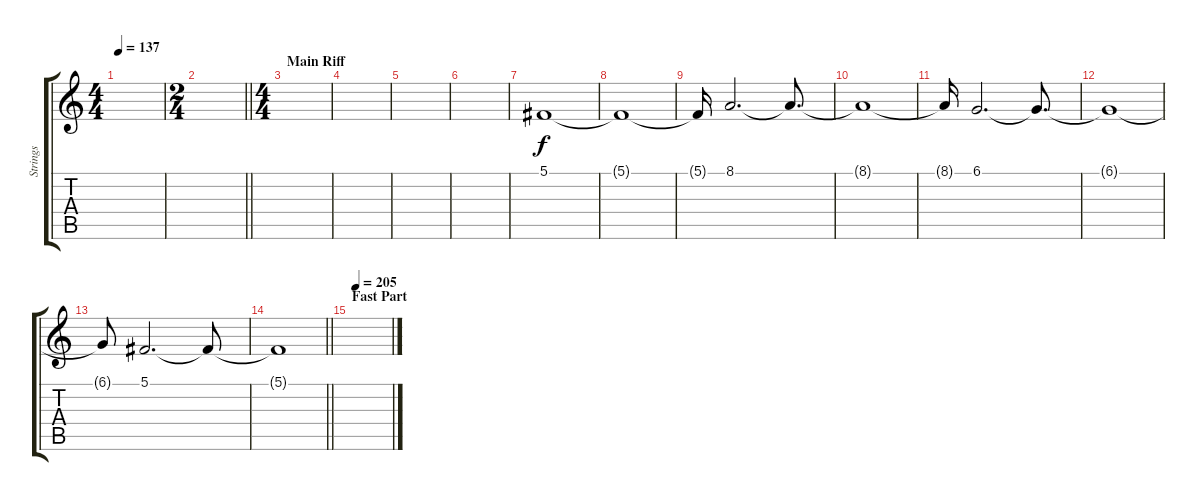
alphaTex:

\track ("Strings" "Strings") {instrument tremolostrings}
\staff {score tabs}
\tuning (Db4 Ab3 E3 B2 Gb2 B1) {hide}
\ts (4 4)
\tempo 137
\clef g2
\ks c
|
\ts (2 4)
\barLineRight lightlight
|
\ts (4 4)
\section ("" "Main Riff")
|
|
|
|
5.1.1{dy f} |
5.1{t}.1 |
5.1{t}.16 8.1.2{d} 8.1{t}.8{d} |
8.1{t}.1 |
8.1{t}.16 6.1.2{d} 6.1{t}.8{d} |
6.1{t}.1 |
6.1{t}.8 5.1.2{d} 5.1{t}.8 |
\barLineRight lightlight
5.1{t}.1 |
\section ("" "Fast Part")
\tempo (205 0.125)
